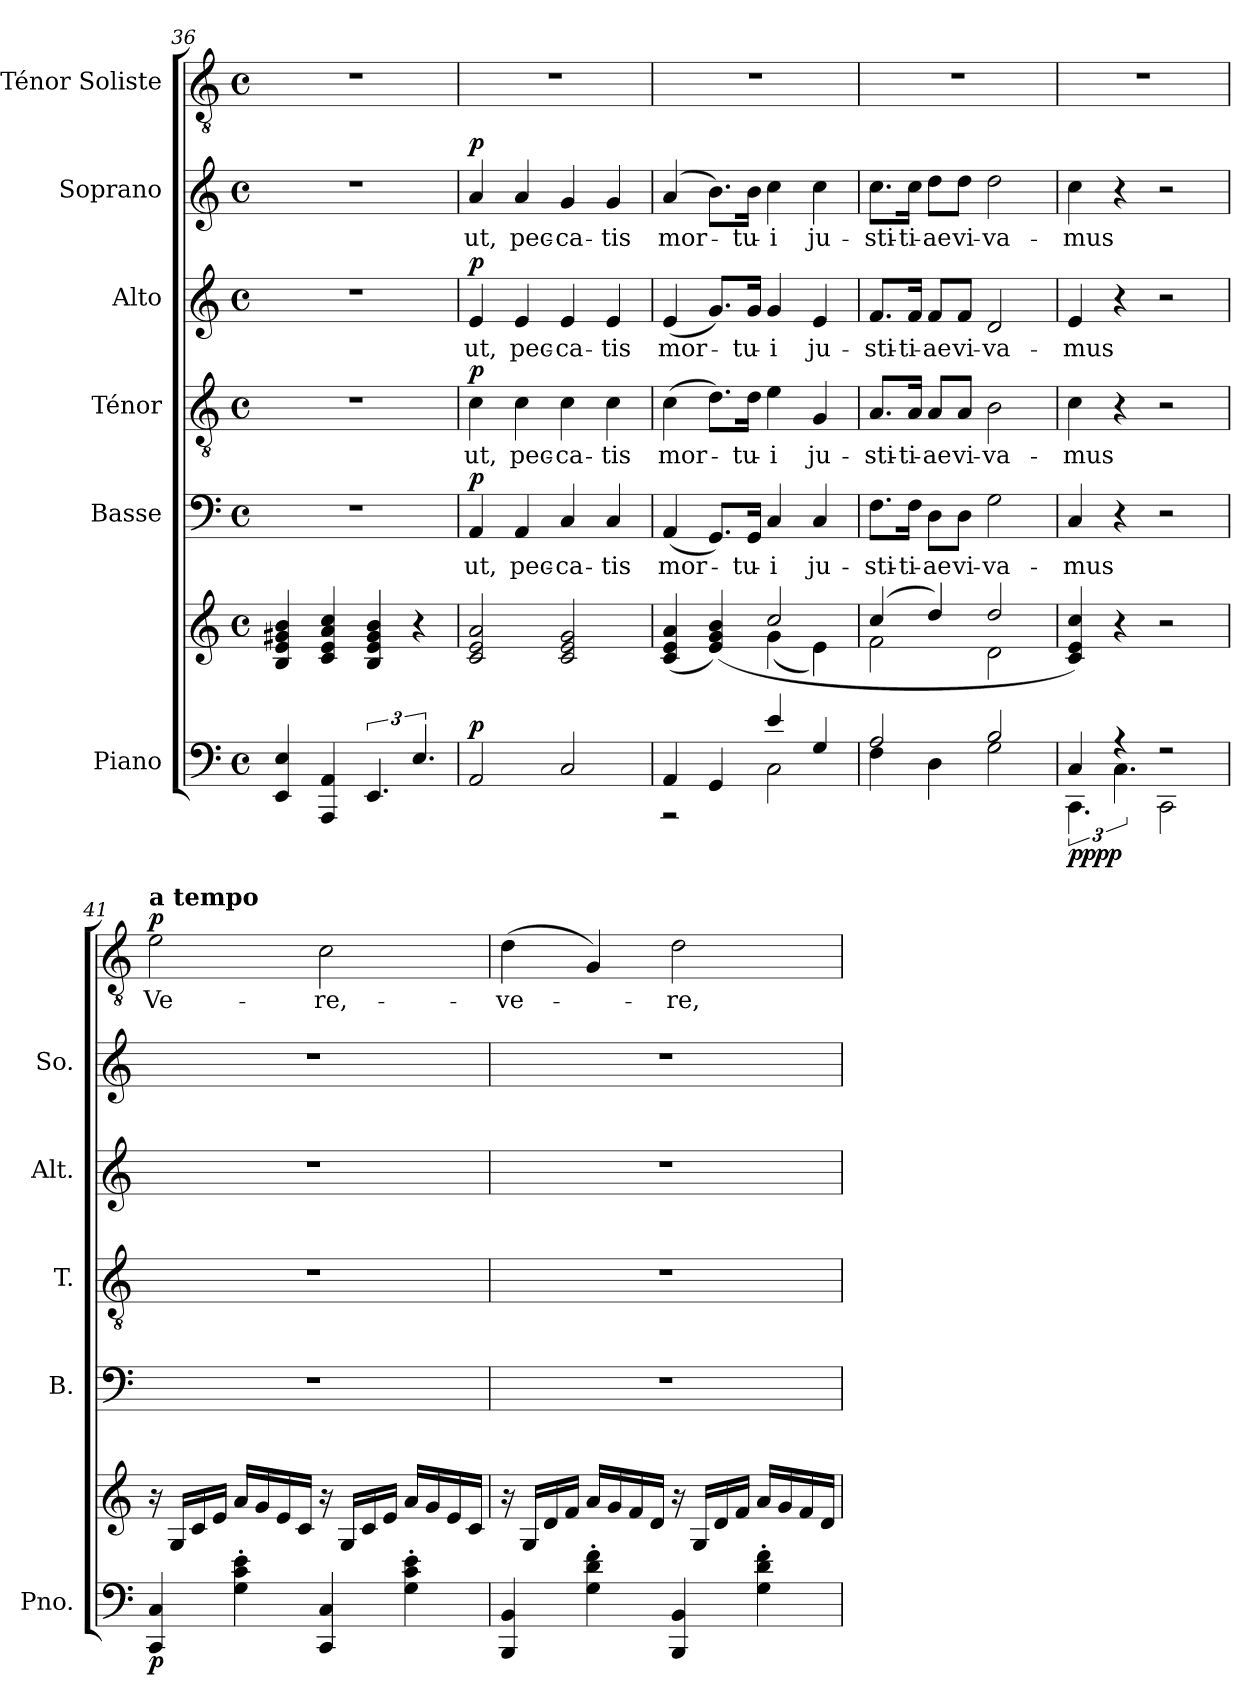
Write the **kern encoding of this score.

**kern	**kern	**dynam	**kern	**text	**dynam	**kern	**text	**dynam	**kern	**text	**dynam	**kern	**text	**dynam	**kern	**text	**dynam
*part6	*part6	*part6	*part5	*part5	*part5	*part4	*part4	*part4	*part3	*part3	*part3	*part2	*part2	*part2	*part1	*part1	*part1
*staff7	*staff6	*staff6/7	*staff5	*staff5	*staff5	*staff4	*staff4	*staff4	*staff3	*staff3	*staff3	*staff2	*staff2	*staff2	*staff1	*staff1	*staff1
*I"Piano	*	*	*I"Basse	*	*	*I"Ténor	*	*	*I"Alto	*	*	*I"Soprano	*	*	*I"Ténor Soliste	*	*
*I'Pno.	*	*	*I'B.	*	*	*I'T.	*	*	*I'Alt.	*	*	*I'So.	*	*	*	*	*
*clefF4	*clefG2	*	*clefF4	*	*	*clefGv2	*	*	*clefG2	*	*	*clefG2	*	*	*clefGv2	*	*
*k[]	*k[]	*	*k[]	*	*	*k[]	*	*	*k[]	*	*	*k[]	*	*	*k[]	*	*
*M4/4	*M4/4	*	*M4/4	*	*	*M4/4	*	*	*M4/4	*	*	*M4/4	*	*	*M4/4	*	*
*met(c)	*met(c)	*	*met(c)	*	*	*met(c)	*	*	*met(c)	*	*	*met(c)	*	*	*met(c)	*	*
=36	=36	=36	=36	=36	=36	=36	=36	=36	=36	=36	=36	=36	=36	=36	=36	=36	=36
4EE/ 4E/	4B/ 4e/ 4g#X/ 4b/	.	1r	.	.	1r	.	.	1r	.	.	1r	.	.	1r	.	.
4AAA/ 4AA/	4c/ 4e/ 4a/ 4cc/	.	.	.	.	.	.	.	.	.	.	.	.	.	.	.	.
6.EE/	4B/ 4e/ 4g#/ 4b/	.	.	.	.	.	.	.	.	.	.	.	.	.	.	.	.
6.E/	4r	.	.	.	.	.	.	.	.	.	.	.	.	.	.	.	.
!!LO:PB:g=z
=37	=37	=37	=37	=37	=37	=37	=37	=37	=37	=37	=37	=37	=37	=37	=37	=37	=37
!	!	!LO:DY:a=2	!	!LO:LY:b	!LO:DY:b	!	!LO:LY:b	!LO:DY:b	!	!LO:LY:b	!LO:DY:b	!	!LO:LY:b	!LO:DY:b	!	!	!
2AA/	2c/ 2e/ 2a/	p	4AA/	ut,	p	4c\	ut,	p	4e/	ut,	p	4a/	ut,	p	1r	.	.
!	!	!	!	!LO:LY:b	!	!	!LO:LY:b	!	!	!LO:LY:b	!	!	!LO:LY:b	!	!	!	!
.	.	.	4AA/	pec-	.	4c\	pec-	.	4e/	pec-	.	4a/	pec-	.	.	.	.
!	!	!	!	!LO:LY:b	!	!	!LO:LY:b	!	!	!LO:LY:b	!	!	!LO:LY:b	!	!	!	!
2C/	2c/ 2e/ 2g/	.	4C/	-ca-	.	4c\	-ca-	.	4e/	-ca-	.	4g/	-ca-	.	.	.	.
!	!	!	!	!LO:LY:b	!	!	!LO:LY:b	!	!	!LO:LY:b	!	!	!LO:LY:b	!	!	!	!
.	.	.	4C/	-tis	.	4c\	-tis	.	4e/	-tis	.	4g/	-tis	.	.	.	.
=38	=38	=38	=38	=38	=38	=38	=38	=38	=38	=38	=38	=38	=38	=38	=38	=38	=38
*^	*^	*	*	*	*	*	*	*	*	*	*	*	*	*	*	*	*
!	!	!	!	!	!	!LO:LY:b	!	!	!LO:LY:b	!	!	!LO:LY:b	!	!	!LO:LY:b	!	!	!	!
4AA/	2r	(4c/ 4e/ 4a/	2ryy	.	(4AA/	mor-	.	(4c\	mor-	.	(4e/	mor-	.	(4a/	mor-	.	1r	.	.
4GG/	.	(4e/ 4g/ 4b/)	.	.	8.GG/L)	.	.	8.d\L)	.	.	8.g/L)	.	.	8.b\L)	.	.	.	.	.
!	!	!	!	!	!	!LO:LY:b	!	!	!LO:LY:b	!	!	!LO:LY:b	!	!	!LO:LY:b	!	!	!	!
.	.	.	.	.	16GG/Jk	-tu-	.	16d\Jk	-tu-	.	16g/Jk	-tu-	.	16b\Jk	-tu-	.	.	.	.
!	!	!	!	!	!	!LO:LY:b	!	!	!LO:LY:b	!	!	!LO:LY:b	!	!	!LO:LY:b	!	!	!	!
4e/)	2C\	2cc/	(4g\	.	4C/	-i	.	4e\	-i	.	4g/	-i	.	4cc\	-i	.	.	.	.
!	!	!	!	!	!	!LO:LY:b	!	!	!LO:LY:b	!	!	!LO:LY:b	!	!	!LO:LY:b	!	!	!	!
4G/	.	.	4e\)	.	4C/	ju-	.	4G/	ju-	.	4e/	ju-	.	4cc\	ju-	.	.	.	.
=39	=39	=39	=39	=39	=39	=39	=39	=39	=39	=39	=39	=39	=39	=39	=39	=39	=39	=39	=39
!	!	!	!	!	!	!LO:LY:b	!	!	!LO:LY:b	!	!	!LO:LY:b	!	!	!LO:LY:b	!	!	!	!
2A/	4F\	(4cc/	2f\	.	8.F\L	-sti-	.	8.A/L	-sti-	.	8.f/L	-sti-	.	8.cc\L	-sti-	.	1r	.	.
!	!	!	!	!	!	!LO:LY:b	!	!	!LO:LY:b	!	!	!LO:LY:b	!	!	!LO:LY:b	!	!	!	!
.	.	.	.	.	16F\Jk	-ti-	.	16A/Jk	-ti-	.	16f/Jk	-ti-	.	16cc\Jk	-ti-	.	.	.	.
!	!	!	!	!	!	!LO:LY:b	!	!	!LO:LY:b	!	!	!LO:LY:b	!	!	!LO:LY:b	!	!	!	!
.	4D\	4dd/)	.	.	8D\L	-ae	.	8A/L	-ae	.	8f/L	-ae	.	8dd\L	-ae	.	.	.	.
!	!	!	!	!	!	!LO:LY:b	!	!	!LO:LY:b	!	!	!LO:LY:b	!	!	!LO:LY:b	!	!	!	!
.	.	.	.	.	8D\J	vi-	.	8A/J	vi-	.	8f/J	vi-	.	8dd\J	vi-	.	.	.	.
!	!	!	!	!	!	!LO:LY:b	!	!	!LO:LY:b	!	!	!LO:LY:b	!	!	!LO:LY:b	!	!	!	!
(2B/	2G\	2dd/	2d\	.	2G\	-va-	.	2B\	-va-	.	2d/	-va-	.	2dd\	-va-	.	.	.	.
=40	=40	=40	=40	=40	=40	=40	=40	=40	=40	=40	=40	=40	=40	=40	=40	=40	=40	=40	=40
!	!	!	!	!LO:DY:b=2	!	!LO:LY:b	!	!	!LO:LY:b	!	!	!LO:LY:b	!	!	!LO:LY:b	!	!	!	!
*	*	*v	*v	*	*	*	*	*	*	*	*	*	*	*	*	*	*	*	*
4C/	6.CC\	4c/ 4e/ 4cc/)	pppp	4C/	-mus-	.	4c\	-mus-	.	4e/	-mus-	.	4cc\	-mus-	.	1r	.	.
4r	6.C\	4r	.	4r	.	.	4r	.	.	4r	.	.	4r	.	.	.	.	.
2r	2CC\	2r	.	2r	.	.	2r	.	.	2r	.	.	2r	.	.	.	.	.
!!LO:LB:g=z
=41	=41	=41	=41	=41	=41	=41	=41	=41	=41	=41	=41	=41	=41	=41	=41	=41	=41	=41
!	!	!	!	!	!	!	!	!	!	!	!	!	!	!	!	!LO:TX:a:B:t=a tempo	!	!
!	!	!	!LO:DY:b=2	!	!	!	!	!	!	!	!	!	!	!	!	!	!LO:LY:b	!LO:DY:b
*v	*v	*	*	*	*	*	*	*	*	*	*	*	*	*	*	*	*	*
4CC/ 4C/	16r	p	1r	.	.	1r	.	.	1r	.	.	1r	.	.	2e\	Ve-	p
.	16G/LL	.	.	.	.	.	.	.	.	.	.	.	.	.	.	.	.
.	16c/	.	.	.	.	.	.	.	.	.	.	.	.	.	.	.	.
.	16e/JJ	.	.	.	.	.	.	.	.	.	.	.	.	.	.	.	.
4G\' 4c\' 4e\'	16a/LL	.	.	.	.	.	.	.	.	.	.	.	.	.	.	.	.
.	16g/	.	.	.	.	.	.	.	.	.	.	.	.	.	.	.	.
.	16e/	.	.	.	.	.	.	.	.	.	.	.	.	.	.	.	.
.	16c/JJ	.	.	.	.	.	.	.	.	.	.	.	.	.	.	.	.
!	!	!	!	!	!	!	!	!	!	!	!	!	!	!	!	!LO:LY:b	!
4CC/ 4C/	16r	.	.	.	.	.	.	.	.	.	.	.	.	.	2c\	-re,-	.
.	16G/LL	.	.	.	.	.	.	.	.	.	.	.	.	.	.	.	.
.	16c/	.	.	.	.	.	.	.	.	.	.	.	.	.	.	.	.
.	16e/JJ	.	.	.	.	.	.	.	.	.	.	.	.	.	.	.	.
4G\' 4c\' 4e\'	16a/LL	.	.	.	.	.	.	.	.	.	.	.	.	.	.	.	.
.	16g/	.	.	.	.	.	.	.	.	.	.	.	.	.	.	.	.
.	16e/	.	.	.	.	.	.	.	.	.	.	.	.	.	.	.	.
.	16c/JJ	.	.	.	.	.	.	.	.	.	.	.	.	.	.	.	.
=42	=42	=42	=42	=42	=42	=42	=42	=42	=42	=42	=42	=42	=42	=42	=42	=42	=42
!	!	!	!	!	!	!	!	!	!	!	!	!	!	!	!	!LO:LY:b	!
4BBB/ 4BB/	16r	.	1r	.	.	1r	.	.	1r	.	.	1r	.	.	(4d\	ve-	.
.	16G/LL	.	.	.	.	.	.	.	.	.	.	.	.	.	.	.	.
.	16d/	.	.	.	.	.	.	.	.	.	.	.	.	.	.	.	.
.	16f/JJ	.	.	.	.	.	.	.	.	.	.	.	.	.	.	.	.
4G\' 4d\' 4f\'	16a/LL	.	.	.	.	.	.	.	.	.	.	.	.	.	4G/)	.	.
.	16g/	.	.	.	.	.	.	.	.	.	.	.	.	.	.	.	.
.	16f/	.	.	.	.	.	.	.	.	.	.	.	.	.	.	.	.
.	16d/JJ	.	.	.	.	.	.	.	.	.	.	.	.	.	.	.	.
!	!	!	!	!	!	!	!	!	!	!	!	!	!	!	!	!LO:LY:b	!
4BBB/ 4BB/	16r	.	.	.	.	.	.	.	.	.	.	.	.	.	2d\	-re,	.
.	16G/LL	.	.	.	.	.	.	.	.	.	.	.	.	.	.	.	.
.	16d/	.	.	.	.	.	.	.	.	.	.	.	.	.	.	.	.
.	16f/JJ	.	.	.	.	.	.	.	.	.	.	.	.	.	.	.	.
4G\' 4d\' 4f\'	16a/LL	.	.	.	.	.	.	.	.	.	.	.	.	.	.	.	.
.	16g/	.	.	.	.	.	.	.	.	.	.	.	.	.	.	.	.
.	16f/	.	.	.	.	.	.	.	.	.	.	.	.	.	.	.	.
.	16d/JJ	.	.	.	.	.	.	.	.	.	.	.	.	.	.	.	.
=	=	=	=	=	=	=	=	=	=	=	=	=	=	=	=	=	=
*-	*-	*-	*-	*-	*-	*-	*-	*-	*-	*-	*-	*-	*-	*-	*-	*-	*-
